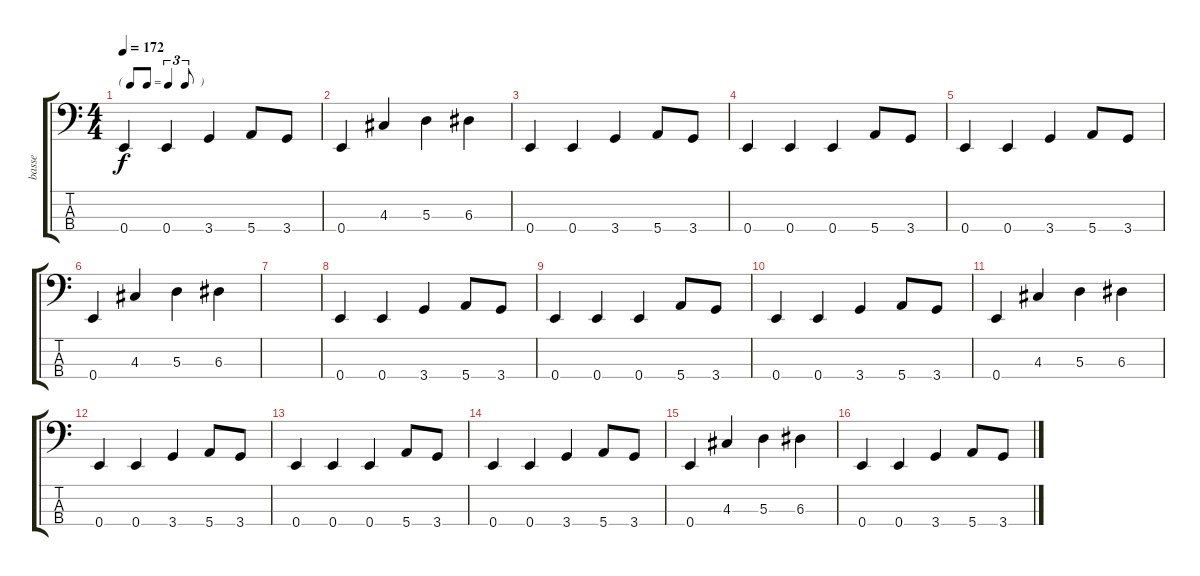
\track ("basse" "basse") {instrument acousticguitarnylon}
\staff {score tabs}
\tuning (G2 D2 A1 E1) {hide}
\ts (4 4)
\tf triplet8th
\tempo 172
\clef f4
\ks c
0.4.4{dy f} 0.4.4 3.4.4 5.4.8 3.4.8 |
0.4.4 4.3.4 5.3.4 6.3.4 |
0.4.4 0.4.4 3.4.4 5.4.8 3.4.8 |
0.4.4 0.4.4 0.4.4 5.4.8 3.4.8 |
0.4.4 0.4.4 3.4.4 5.4.8 3.4.8 |
0.4.4 4.3.4 5.3.4 6.3.4 |
|
0.4.4 0.4.4 3.4.4 5.4.8 3.4.8 |
0.4.4 0.4.4 0.4.4 5.4.8 3.4.8 |
0.4.4 0.4.4 3.4.4 5.4.8 3.4.8 |
0.4.4 4.3.4 5.3.4 6.3.4 |
0.4.4 0.4.4 3.4.4 5.4.8 3.4.8 |
0.4.4 0.4.4 0.4.4 5.4.8 3.4.8 |
0.4.4 0.4.4 3.4.4 5.4.8 3.4.8 |
0.4.4 4.3.4 5.3.4 6.3.4 |
0.4.4 0.4.4 3.4.4 5.4.8 3.4.8
